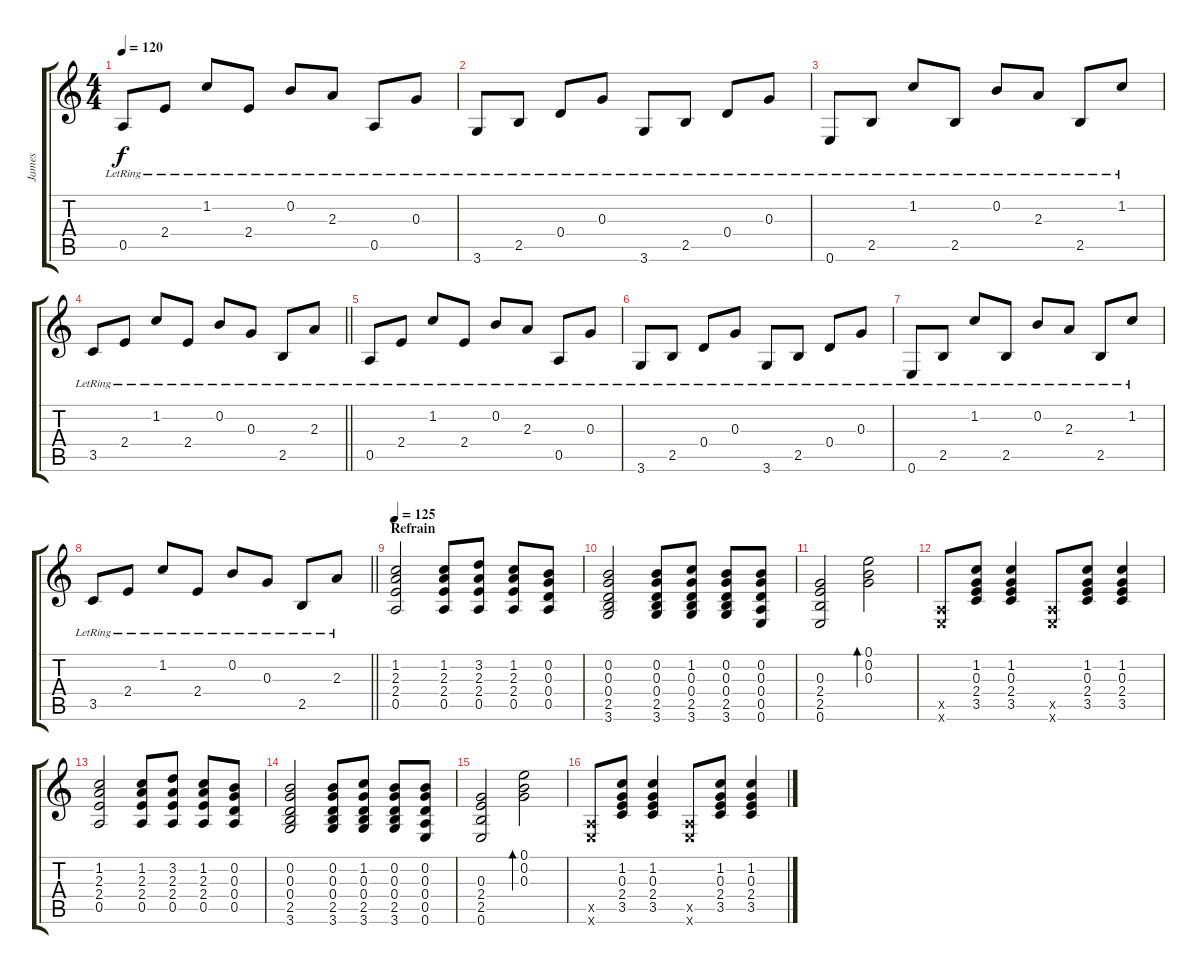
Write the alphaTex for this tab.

\track ("James" "James") {instrument acousticguitarsteel}
\staff {score tabs}
\tuning (E4 B3 G3 D3 A2 E2) {hide}
\ts (4 4)
\tempo 120
\clef g2
\ks c
0.5{lr}.8{dy f} 2.4{lr}.8 1.2{lr}.8 2.4{lr}.8 0.2{lr}.8 2.3{lr}.8 0.5{lr}.8 0.3{lr}.8 |
3.6{lr}.8 2.5{lr}.8 0.4{lr}.8 0.3{lr}.8 3.6{lr}.8 2.5{lr}.8 0.4{lr}.8 0.3{lr}.8 |
0.6{lr}.8 2.5{lr}.8 1.2{lr}.8 2.5{lr}.8 0.2{lr}.8 2.3{lr}.8 2.5{lr}.8 1.2{lr}.8 |
\barLineRight lightlight
3.5{lr}.8 2.4{lr}.8 1.2{lr}.8 2.4{lr}.8 0.2{lr}.8 0.3{lr}.8 2.5{lr}.8 2.3{lr}.8 |
0.5{lr}.8 2.4{lr}.8 1.2{lr}.8 2.4{lr}.8 0.2{lr}.8 2.3{lr}.8 0.5{lr}.8 0.3{lr}.8 |
3.6{lr}.8 2.5{lr}.8 0.4{lr}.8 0.3{lr}.8 3.6{lr}.8 2.5{lr}.8 0.4{lr}.8 0.3{lr}.8 |
0.6{lr}.8 2.5{lr}.8 1.2{lr}.8 2.5{lr}.8 0.2{lr}.8 2.3{lr}.8 2.5{lr}.8 1.2{lr}.8 |
\barLineRight lightlight
3.5{lr}.8 2.4{lr}.8 1.2{lr}.8 2.4{lr}.8 0.2{lr}.8 0.3{lr}.8 2.5{lr}.8 2.3{lr}.8 |
\section ("" "Refrain")
\tempo 125
(1.2 2.3 2.4 0.5).2 (1.2 2.3 2.4 0.5).8 (3.2 2.3 2.4 0.5).8 (1.2 2.3 2.4 0.5).8 (0.2 0.3 0.4 0.5).8 |
(0.2 0.3 0.4 2.5 3.6).2 (0.2 0.3 0.4 2.5 3.6).8 (1.2 0.3 0.4 2.5 3.6).8 (0.2 0.3 0.4 2.5 3.6).8 (0.2 0.3 0.4 0.5 0.6).8 |
(0.3 2.4 2.5 0.6).2 (0.1 0.2 0.3).2{bd 240} |
(0.5{x} 0.6{x}).8 (1.2 0.3 2.4 3.5).8 (1.2 0.3 2.4 3.5).4 (0.5{x} 0.6{x}).8 (1.2 0.3 2.4 3.5).8 (1.2 0.3 2.4 3.5).4 |
(1.2 2.3 2.4 0.5).2 (1.2 2.3 2.4 0.5).8 (3.2 2.3 2.4 0.5).8 (1.2 2.3 2.4 0.5).8 (0.2 0.3 0.4 0.5).8 |
(0.2 0.3 0.4 2.5 3.6).2 (0.2 0.3 0.4 2.5 3.6).8 (1.2 0.3 0.4 2.5 3.6).8 (0.2 0.3 0.4 2.5 3.6).8 (0.2 0.3 0.4 0.5 0.6).8 |
(0.3 2.4 2.5 0.6).2 (0.1 0.2 0.3).2{bd 240} |
(0.5{x} 0.6{x}).8 (1.2 0.3 2.4 3.5).8 (1.2 0.3 2.4 3.5).4 (0.5{x} 0.6{x}).8 (1.2 0.3 2.4 3.5).8 (1.2 0.3 2.4 3.5).4
